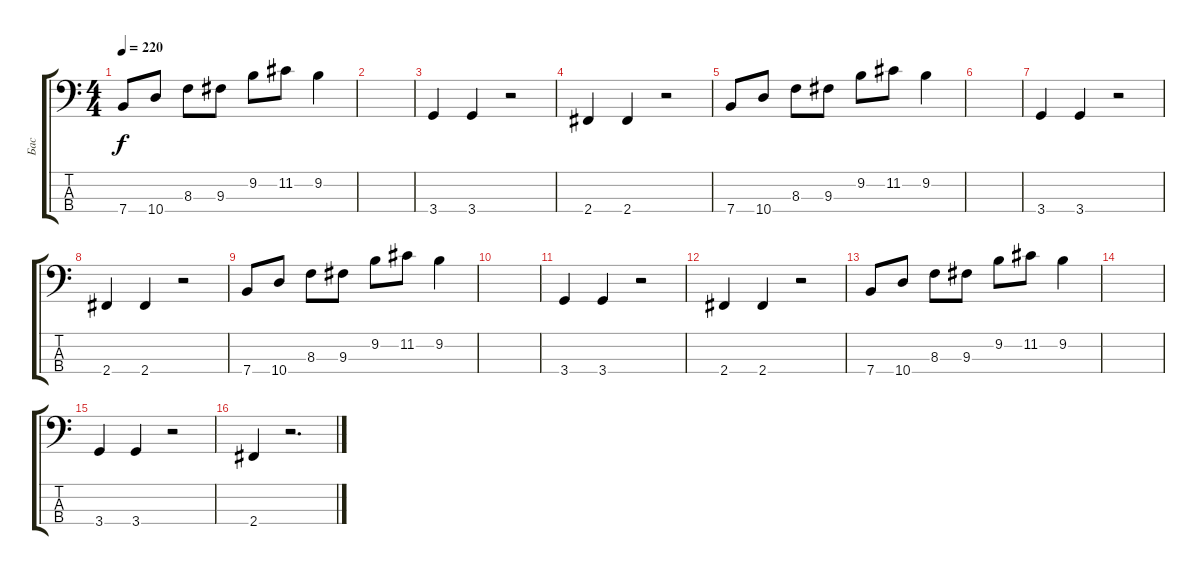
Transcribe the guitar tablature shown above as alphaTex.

\track ("Бас " "Бас ") {instrument slapbass1}
\staff {score tabs}
\tuning (G2 D2 A1 E1) {hide}
\ts (4 4)
\tempo 220
\clef f4
\ks c
7.4.8{dy f instrument electricbassfinger} 10.4.8 8.3.8 9.3.8 9.2.8 11.2.8 9.2.4 |
|
3.4.4 3.4.4 r.2 |
2.4.4 2.4.4 r.2 |
7.4.8 10.4.8 8.3.8 9.3.8 9.2.8 11.2.8 9.2.4 |
|
3.4.4 3.4.4 r.2 |
2.4.4 2.4.4 r.2 |
7.4.8 10.4.8 8.3.8 9.3.8 9.2.8 11.2.8 9.2.4 |
|
3.4.4 3.4.4 r.2 |
2.4.4 2.4.4 r.2 |
7.4.8 10.4.8 8.3.8 9.3.8 9.2.8 11.2.8 9.2.4 |
|
3.4.4 3.4.4 r.2 |
2.4.4 r.2{d}
